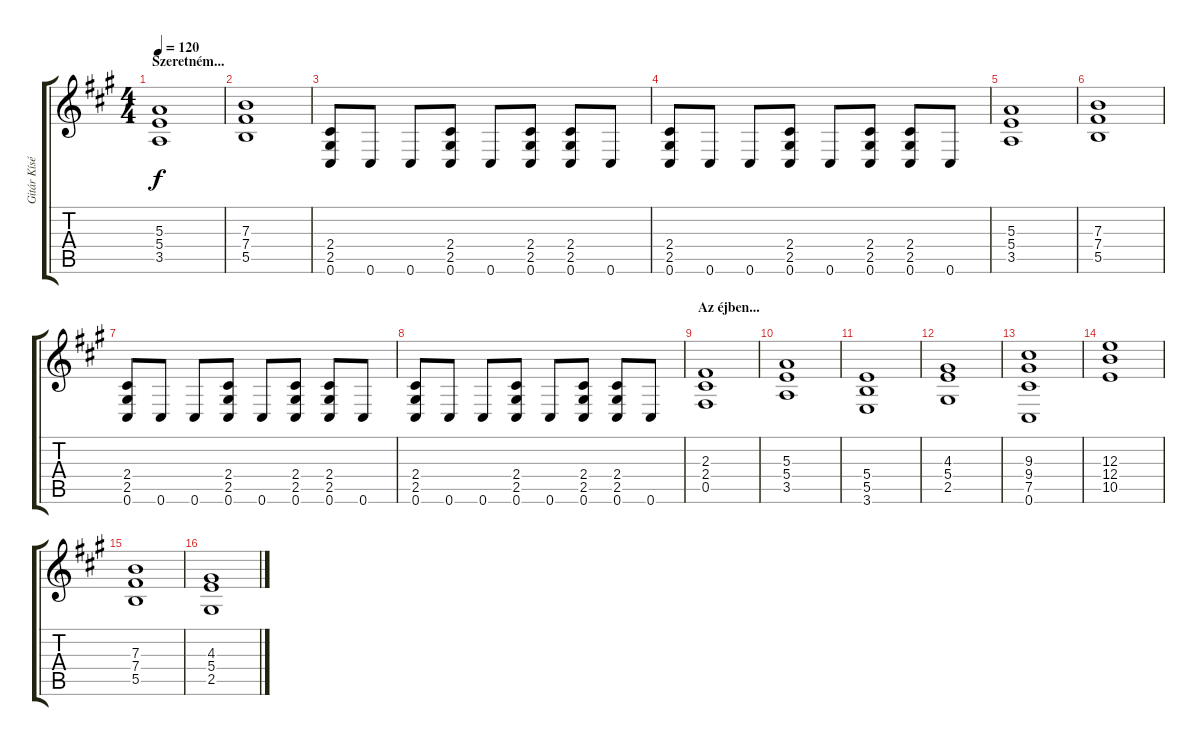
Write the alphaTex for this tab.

\track ("Gitár Kíséret 1" "Gitár Kísé") {instrument distortionguitar}
\staff {score tabs}
\tuning (Db4 Ab3 E3 B2 Gb2 Db2) {hide}
\ts (4 4)
\section ("" "Szeretném...")
\tempo 120
\clef g2
\ks a
(5.3 5.4 3.5).1{dy f} |
(7.3 7.4 5.5).1 |
(2.4 2.5 0.6).8 0.6.8 0.6.8 (2.4 2.5 0.6).8 0.6.8 (2.4 2.5 0.6).8 (2.4 2.5 0.6).8 0.6.8 |
(2.4 2.5 0.6).8 0.6.8 0.6.8 (2.4 2.5 0.6).8 0.6.8 (2.4 2.5 0.6).8 (2.4 2.5 0.6).8 0.6.8 |
(5.3 5.4 3.5).1 |
(7.3 7.4 5.5).1 |
(2.4 2.5 0.6).8 0.6.8 0.6.8 (2.4 2.5 0.6).8 0.6.8 (2.4 2.5 0.6).8 (2.4 2.5 0.6).8 0.6.8 |
(2.4 2.5 0.6).8 0.6.8 0.6.8 (2.4 2.5 0.6).8 0.6.8 (2.4 2.5 0.6).8 (2.4 2.5 0.6).8 0.6.8 |
\section ("" "Az éjben...")
(2.3 2.4 0.5).1 |
(5.3 5.4 3.5).1 |
(5.4 5.5 3.6).1 |
(4.3 5.4 2.5).1 |
(9.3 9.4 7.5 0.6).1 |
(12.3 12.4 10.5).1 |
(7.3 7.4 5.5).1 |
(4.3 5.4 2.5).1
